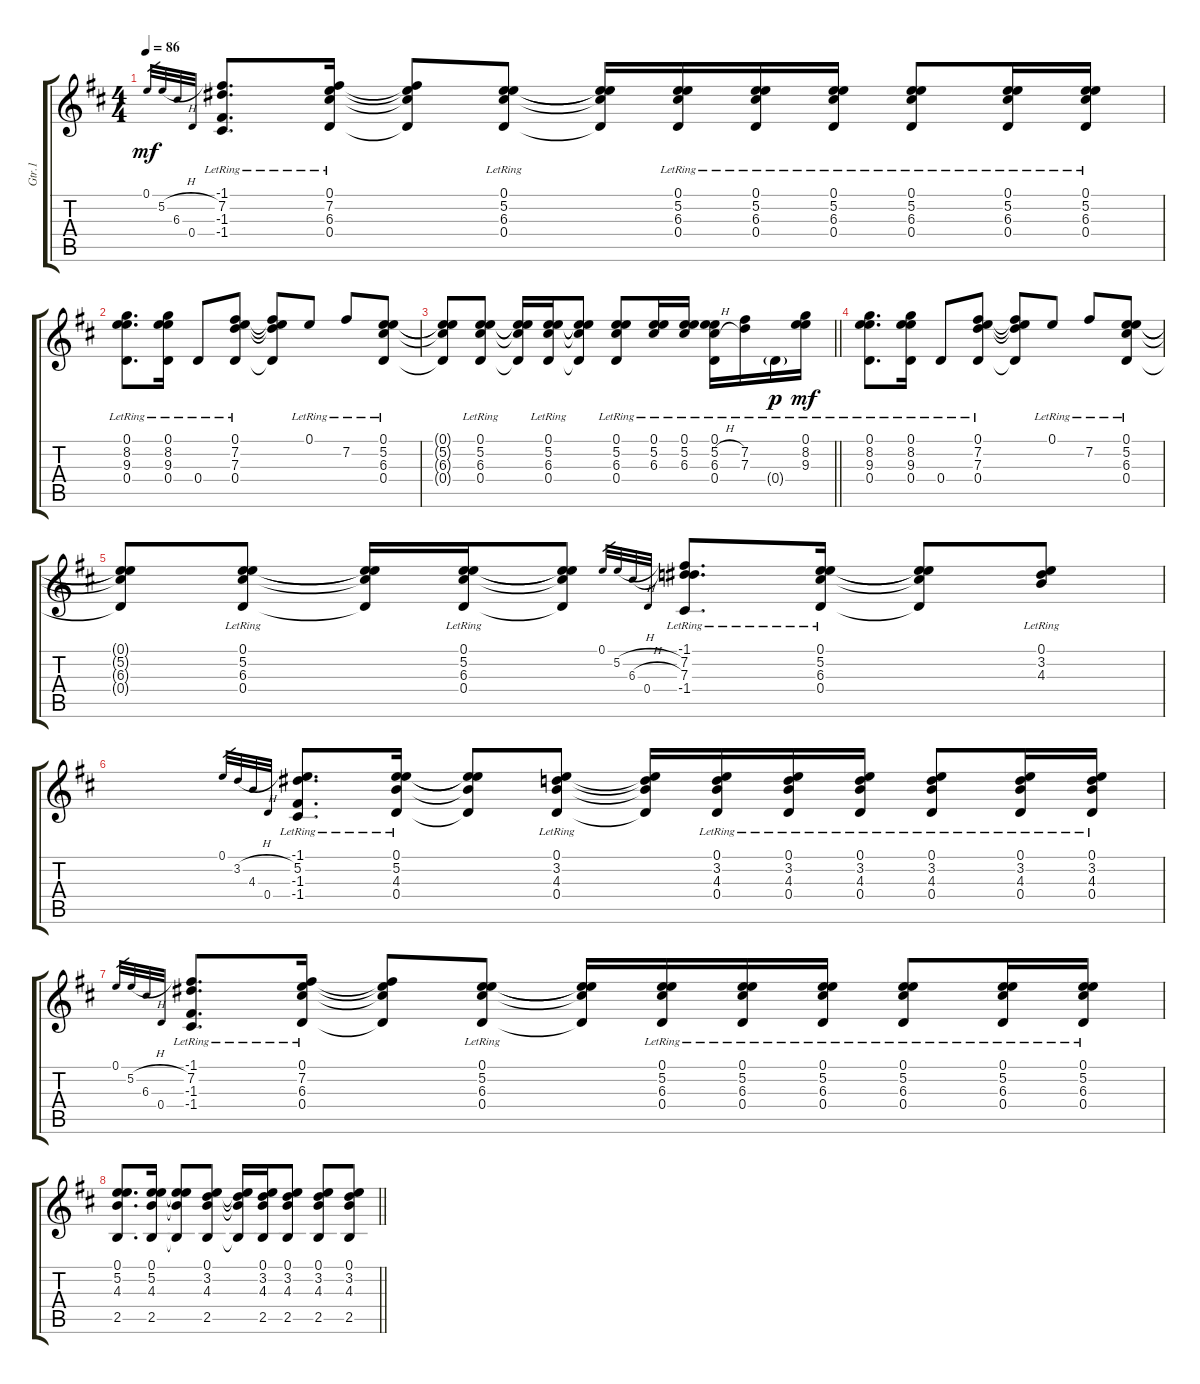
\track ("Gtr.1" "Gtr.1") {instrument electricguitarjazz}
\staff {score tabs}
\tuning (E4 B3 G3 D3 A2 E2) {hide}
\ts (4 4)
\tempo 86
\clef g2
\ks d
0.1.32{gr dy mf} 5.2{h}.32{gr} 6.3.32{gr} 0.4.32{gr} (-1.1 7.2{lr} -1.3 -1.4).8{d} (0.1{lr} 7.2{lr} 6.3{lr} 0.4{lr}).16 (0.1{t} 7.2{t} 6.3{t} 0.4{t}).8 (0.1{lr} 5.2{lr} 6.3{lr} 0.4{lr}).8 (0.1{t} 5.2{t} 6.3{t} 0.4{t}).16 (0.1{lr} 5.2{lr} 6.3{lr} 0.4{lr}).16 (0.1{lr} 5.2{lr} 6.3{lr} 0.4{lr}).16 (0.1{lr} 5.2{lr} 6.3{lr} 0.4{lr}).16 (0.1{lr} 5.2{lr} 6.3{lr} 0.4{lr}).8 (0.1{lr} 5.2{lr} 6.3{lr} 0.4{lr}).16 (0.1{lr} 5.2{lr} 6.3{lr} 0.4{lr}).16 |
(0.1{lr} 8.2{lr} 9.3{lr} 0.4{lr}).8{d} (0.1{lr} 8.2{lr} 9.3{lr} 0.4{lr}).16 0.4{lr}.8 (0.1{lr} 7.2{lr} 7.3{lr} 0.4{lr}).8 (0.1{t} 7.2{t} 7.3{t} 0.4{t}).8 0.1{lr}.8 7.2{lr}.8 (0.1{lr} 5.2{lr} 6.3{lr} 0.4{lr}).8 |
\barLineRight lightlight
(0.1{t} 5.2{t} 6.3{t} 0.4{t}).8 (0.1{lr} 5.2{lr} 6.3{lr} 0.4{lr}).8 (0.1{t} 5.2{t} 6.3{t} 0.4{t}).16 (0.1{lr} 5.2{lr} 6.3{lr} 0.4{lr}).16 (0.1{t} 5.2{t} 6.3{t} 0.4{t}).8 (0.1{lr} 5.2{lr} 6.3{lr} 0.4{lr}).8 (0.1{lr} 5.2{lr} 6.3{lr}).16 (0.1{lr} 5.2{lr} 6.3{lr}).16 (0.1{lr} 5.2{h lr} 6.3{h lr} 0.4{lr}).16 (7.2{lr} 7.3{lr}).16 0.4{g lr}.16{dy p} (0.1{lr} 8.2{lr} 9.3{lr}).16{dy mf} |
(0.1{lr} 8.2{lr} 9.3{lr} 0.4{lr}).8{d} (0.1{lr} 8.2{lr} 9.3{lr} 0.4{lr}).16 0.4{lr}.8 (0.1{lr} 7.2{lr} 7.3{lr} 0.4{lr}).8 (0.1{t} 7.2{t} 7.3{t} 0.4{t}).8 0.1{lr}.8 7.2{lr}.8 (0.1{lr} 5.2{lr} 6.3{lr} 0.4{lr}).8 |
(0.1{t} 5.2{t} 6.3{t} 0.4{t}).8 (0.1{lr} 5.2{lr} 6.3{lr} 0.4{lr}).8 (0.1{t} 5.2{t} 6.3{t} 0.4{t}).16 (0.1{lr} 5.2{lr} 6.3{lr} 0.4{lr}).16 (0.1{t} 5.2{t} 6.3{t} 0.4{t}).8 0.1.32{gr} 5.2{h}.32{gr} 6.3{h}.32{gr} 0.4.32{gr} (-1.1 7.2{lr} 7.3{lr} -1.4).8{d} (0.1{lr} 5.2{lr} 6.3{lr} 0.4{lr}).16 (0.1{t} 5.2{t} 6.3{t} 0.4{t}).8 (0.1{lr} 3.2{lr} 4.3{lr}).8 |
0.1.32{gr} 3.2{h}.32{gr} 4.3.32{gr} 0.4.32{gr} (-1.1 5.2{lr} -1.3 -1.4).8{d} (0.1{lr} 5.2{lr} 4.3{lr} 0.4{lr}).16 (0.1{t} 5.2{t} 4.3{t} 0.4{t}).8 (0.1{lr} 3.2{lr} 4.3{lr} 0.4{lr}).8 (0.1{t} 3.2{t} 4.3{t} 0.4{t}).16 (0.1{lr} 3.2{lr} 4.3{lr} 0.4{lr}).16 (0.1{lr} 3.2{lr} 4.3{lr} 0.4{lr}).16 (0.1{lr} 3.2{lr} 4.3{lr} 0.4{lr}).16 (0.1{lr} 3.2{lr} 4.3{lr} 0.4{lr}).8 (0.1{lr} 3.2{lr} 4.3{lr} 0.4{lr}).16 (0.1{lr} 3.2{lr} 4.3{lr} 0.4{lr}).16 |
0.1.32{gr} 5.2{h}.32{gr} 6.3.32{gr} 0.4.32{gr} (-1.1 7.2{lr} -1.3 -1.4).8{d} (0.1{lr} 7.2{lr} 6.3{lr} 0.4{lr}).16 (0.1{t} 7.2{t} 6.3{t} 0.4{t}).8 (0.1{lr} 5.2{lr} 6.3{lr} 0.4{lr}).8 (0.1{t} 5.2{t} 6.3{t} 0.4{t}).16 (0.1{lr} 5.2{lr} 6.3{lr} 0.4{lr}).16 (0.1{lr} 5.2{lr} 6.3{lr} 0.4{lr}).16 (0.1{lr} 5.2{lr} 6.3{lr} 0.4{lr}).16 (0.1{lr} 5.2{lr} 6.3{lr} 0.4{lr}).8 (0.1{lr} 5.2{lr} 6.3{lr} 0.4{lr}).16 (0.1{lr} 5.2{lr} 6.3{lr} 0.4{lr}).16 |
\barLineRight lightlight
(0.1 5.2 4.3 2.5).8{d} (0.1 5.2 4.3 2.5).16 (0.1{t} 5.2{t} 4.3{t} 2.5{t}).8 (0.1 3.2 4.3 2.5).8 (0.1{t} 3.2{t} 4.3{t} 2.5{t}).16 (0.1 3.2 4.3 2.5).16 (0.1 3.2 4.3 2.5).8 (0.1 3.2 4.3 2.5).8 (0.1 3.2 4.3 2.5).8
